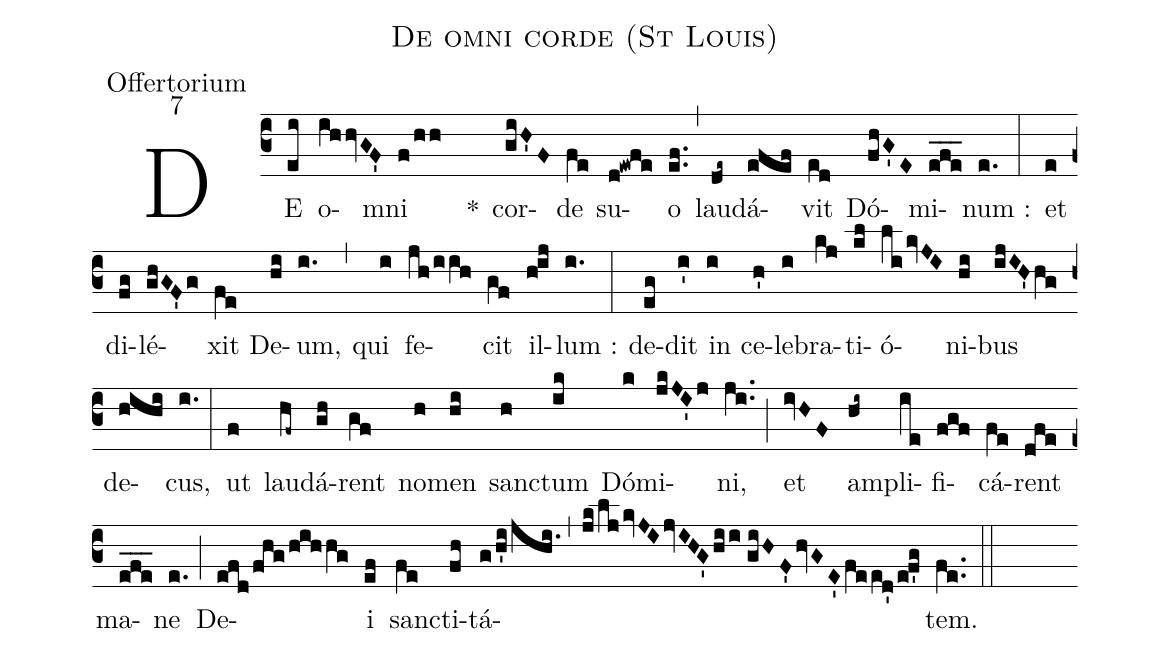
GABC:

name:De omni corde (St Louis);
office-part:Offertorium;
mode:7;
%%
(c3) DE(ei) o(ihhvGF')mni(f/hh) ~~~~~*() cor(giH'F)de(fe) su(d!ewfe)o(ef..) (,) lau(de~)dá(efef)vit(ed) Dó(fhG'E)mi(efe___)num :(e.) (:) et(e) di(fg)lé(ghGF'g)xit(fe) De(hi)um,(i.) (,) qui(i) fe(jh/iih)cit(gf) il(hij)lum :(i.) (:) <nlba>de(eg)dit</nlba>(i') in(i) ce(h')le(i)bra(kj)ti(kl)ó(likvJI)ni(hi)bus(ijIH'hg) de(hihi)cus,(i.) (:) ut(f) lau(hf~)dá(gh)rent(gf) no(h)men(hi) san(h)ctum(ik) Dó(k)mi(jkJI'j)ni,(ji..) (;) et(ivHF) am(hi~)pli(ie)fi(fgf)cá(fe)rent(dfe) ma(efe___)ne(e.) (;) De(efd/fhg/hihhg)i(ef) san(fe)cti(fh)tá(g/h'i/jhi.,jk/ljkvJIjvIHG'hii//giHF'hvGE'fe/!ed'/ef'g)tem.(fe..) (::)
